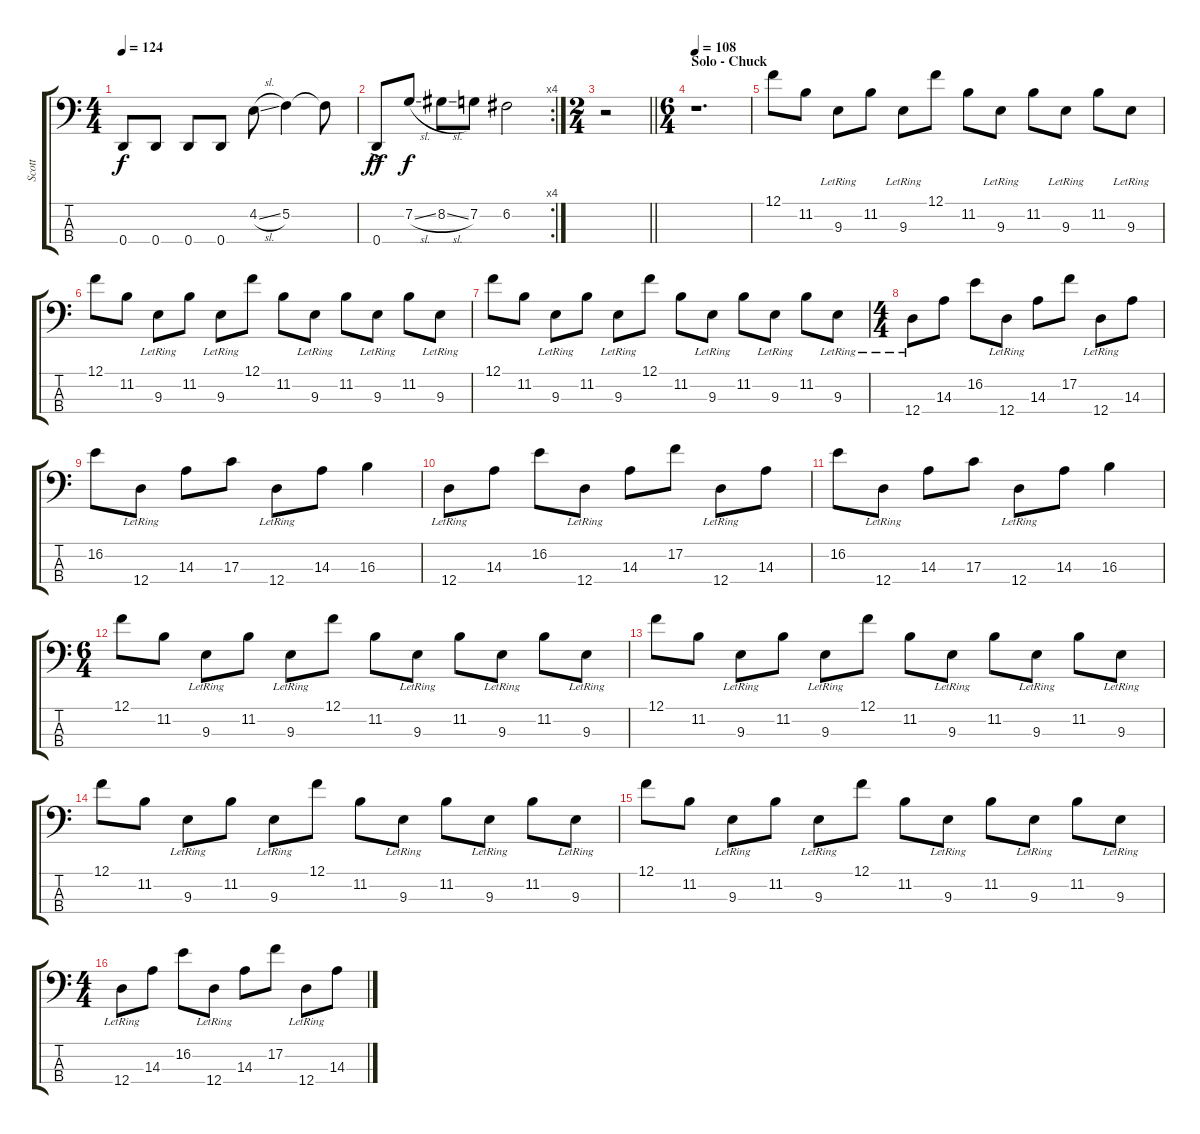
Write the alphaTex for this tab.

\track ("Scott" "Scott") {instrument electricbasspick}
\staff {score tabs}
\tuning (F2 C2 G1 D1) {hide}
\ts (4 4)
\tempo 124
\clef f4
\ks c
0.4.8{dy f} 0.4.8 0.4.8 0.4.8 4.2{sl}.8 5.2.4 5.2{t}.8 |
\rc 4
0.4{ac}.8{dy ff} 7.2{sl}.8{dy f} 8.2{sl}.8 7.2.8 6.2.2 |
\ts (2 4)
\barLineRight lightlight
r.2 |
\ts (6 4)
\section ("" "Solo - Chuck")
\tempo 108
r.1{d} |
12.1.8 11.2.8 9.3{lr}.8 11.2.8 9.3{lr}.8 12.1.8 11.2.8 9.3{lr}.8 11.2.8 9.3{lr}.8 11.2.8 9.3{lr}.8 |
12.1.8 11.2.8 9.3{lr}.8 11.2.8 9.3{lr}.8 12.1.8 11.2.8 9.3{lr}.8 11.2.8 9.3{lr}.8 11.2.8 9.3{lr}.8 |
12.1.8 11.2.8 9.3{lr}.8 11.2.8 9.3{lr}.8 12.1.8 11.2.8 9.3{lr}.8 11.2.8 9.3{lr}.8 11.2.8 9.3{lr}.8 |
\ts (4 4)
12.4{lr}.8 14.3.8 16.2.8 12.4{lr}.8 14.3.8 17.2.8 12.4{lr}.8 14.3.8 |
16.2.8 12.4{lr}.8 14.3.8 17.3.8 12.4{lr}.8 14.3.8 16.3.4 |
12.4{lr}.8 14.3.8 16.2.8 12.4{lr}.8 14.3.8 17.2.8 12.4{lr}.8 14.3.8 |
16.2.8 12.4{lr}.8 14.3.8 17.3.8 12.4{lr}.8 14.3.8 16.3.4 |
\ts (6 4)
12.1.8 11.2.8 9.3{lr}.8 11.2.8 9.3{lr}.8 12.1.8 11.2.8 9.3{lr}.8 11.2.8 9.3{lr}.8 11.2.8 9.3{lr}.8 |
12.1.8 11.2.8 9.3{lr}.8 11.2.8 9.3{lr}.8 12.1.8 11.2.8 9.3{lr}.8 11.2.8 9.3{lr}.8 11.2.8 9.3{lr}.8 |
12.1.8 11.2.8 9.3{lr}.8 11.2.8 9.3{lr}.8 12.1.8 11.2.8 9.3{lr}.8 11.2.8 9.3{lr}.8 11.2.8 9.3{lr}.8 |
12.1.8 11.2.8 9.3{lr}.8 11.2.8 9.3{lr}.8 12.1.8 11.2.8 9.3{lr}.8 11.2.8 9.3{lr}.8 11.2.8 9.3{lr}.8 |
\ts (4 4)
12.4{lr}.8 14.3.8 16.2.8 12.4{lr}.8 14.3.8 17.2.8 12.4{lr}.8 14.3.8
